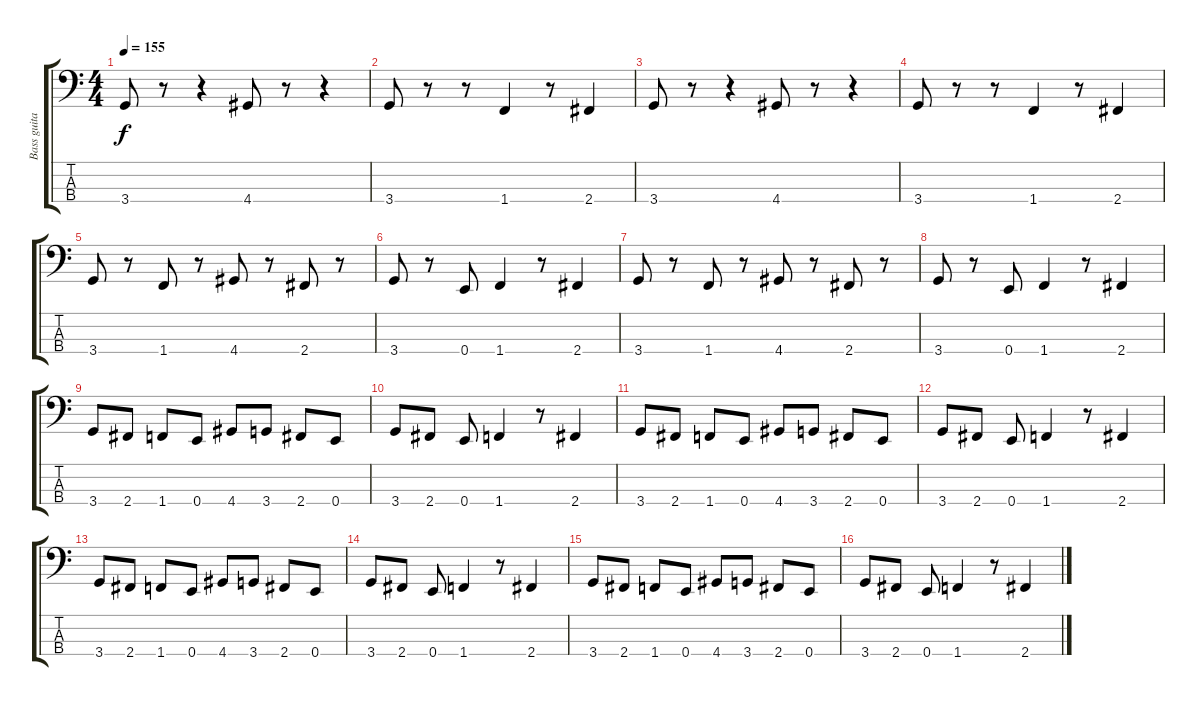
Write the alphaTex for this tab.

\track ("Bass guitar" "Bass guita") {instrument electricbassfinger}
\staff {score tabs}
\tuning (G2 D2 A1 E1) {hide}
\ts (4 4)
\tempo 155
\clef f4
\ks c
3.4.8{dy f} r.8 r.4 4.4.8 r.8 r.4 |
3.4.8 r.8 r.8 1.4.4 r.8 2.4.4 |
3.4.8 r.8 r.4 4.4.8 r.8 r.4 |
3.4.8 r.8 r.8 1.4.4 r.8 2.4.4 |
3.4.8 r.8 1.4.8 r.8 4.4.8 r.8 2.4.8 r.8 |
3.4.8 r.8 0.4.8 1.4.4 r.8 2.4.4 |
3.4.8 r.8 1.4.8 r.8 4.4.8 r.8 2.4.8 r.8 |
3.4.8 r.8 0.4.8 1.4.4 r.8 2.4.4 |
3.4.8 2.4.8 1.4.8 0.4.8 4.4.8 3.4.8 2.4.8 0.4.8 |
3.4.8 2.4.8 0.4.8 1.4.4 r.8 2.4.4 |
3.4.8 2.4.8 1.4.8 0.4.8 4.4.8 3.4.8 2.4.8 0.4.8 |
3.4.8 2.4.8 0.4.8 1.4.4 r.8 2.4.4 |
3.4.8 2.4.8 1.4.8 0.4.8 4.4.8 3.4.8 2.4.8 0.4.8 |
3.4.8 2.4.8 0.4.8 1.4.4 r.8 2.4.4 |
3.4.8 2.4.8 1.4.8 0.4.8 4.4.8 3.4.8 2.4.8 0.4.8 |
3.4.8 2.4.8 0.4.8 1.4.4 r.8 2.4.4
